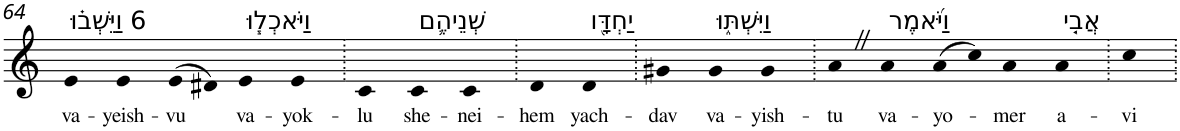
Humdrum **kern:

**kern	**text
*part1	*part1
*staff1	*staff1
*I"Piano	*
*I'Pno	*
!!LO:PB:g=z
*clefG2	*
*k[]	*
=64	=64
!LO:TX:a:t=6 וַיֵּשְׁב֗וּ	!
!	!LO:LY:b
4e	va-
!	!LO:LY:b
4e	-yeish-
!	!LO:LY:b
(>8e	-vu
8d#X)	.
!LO:TX:a:t=וַיֹּאכְל֧וּ	!
!	!LO:LY:b
4e	va-
!	!LO:LY:b
4e	-yok-
=65.	=65.
!	!LO:LY:b
4c	-lu
!LO:TX:a:t=שְׁנֵיהֶ֛ם	!
!	!LO:LY:b
4c	she-
!	!LO:LY:b
4c	-nei-
=66.	=66.
!	!LO:LY:b
4d	-hem
!LO:TX:a:t=יַחְדָּ֖ו	!
!	!LO:LY:b
4d	yach-
=67.	=67.
!	!LO:LY:b
4g#X	-dav
!LO:TX:a:t=וַיִּשְׁתּ֑וּ	!
!	!LO:LY:b
4g#	va-
!	!LO:LY:b
4g#	-yish-
=68.	=68.
!	!LO:LY:b
4aZ	-tu
!LO:TX:a:t=וַיֹּ֜אמֶר	!
!	!LO:LY:b
4a	va-
!	!LO:LY:b
(>8a	-yo-
8cc)	.
!	!LO:LY:b
4a	-mer
!LO:TX:a:t=אֲבִ֤י	!
!	!LO:LY:b
4a	a-
=69.	=69.
!	!LO:LY:b
4cc	-vi
=.	=.
*-	*-
